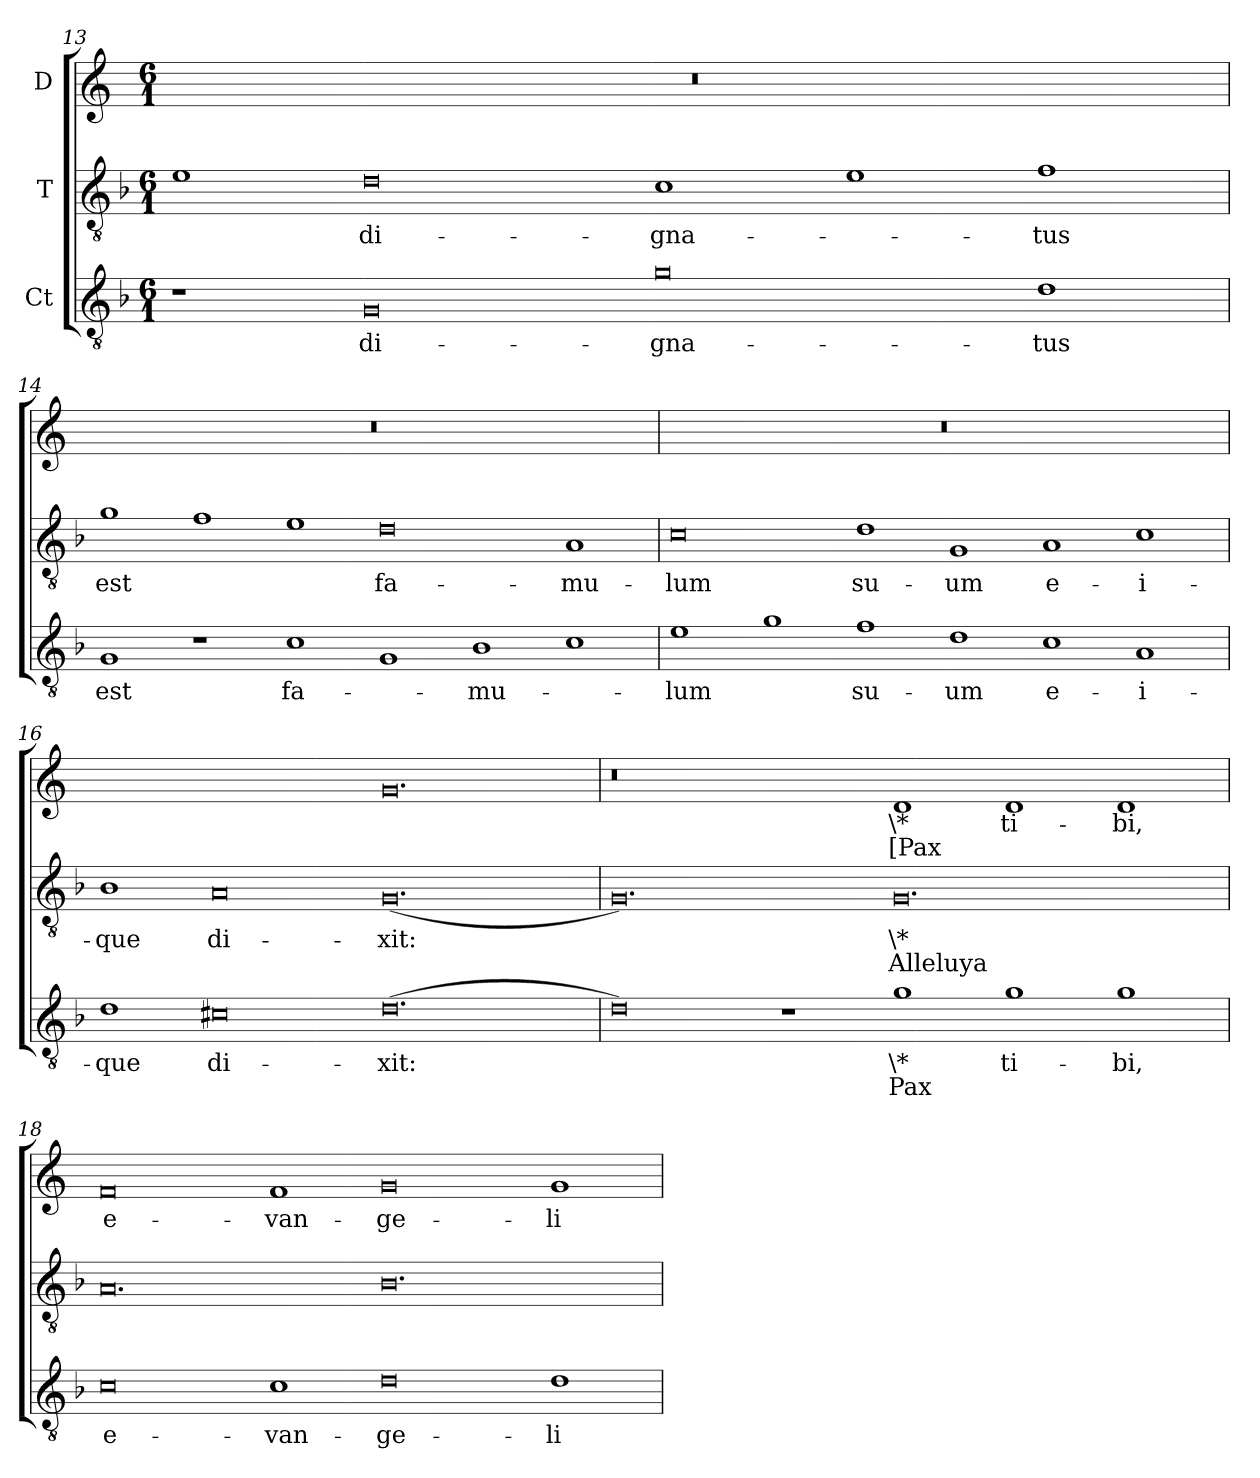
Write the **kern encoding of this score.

**kern	**text	**text	**kern	**text	**text	**kern	**text	**text
*part3	*part3	*part3	*part2	*part2	*part2	*part1	*part1	*part1
*staff3	*staff3	*staff3	*staff2	*staff2	*staff2	*staff1	*staff1	*staff1
*I"Ct	*	*	*I"T	*	*	*I"D	*	*
!!LO:LB:g=z
*clefGv2	*	*	*clefGv2	*	*	*clefG2	*	*
*ITrd7c12	*	*	*ITrd7c12	*	*	*	*	*
*k[b-]	*	*	*k[b-]	*	*	*k[]	*	*
*F:	*	*	*F:	*	*	*C:	*	*
*M6/1	*	*	*M6/1	*	*	*M6/1	*	*
=13	=13	=13	=13	=13	=13	=13	=13	=13
!	!	!	!	!	!	!LO:N:vis=1	!	!
1r	.	.	1Ei\	.	.	00.r	.	.
!	!LO:LY:b:color=#000000	!	!	!	!	!	!	!
!	!	!	!	!LO:LY:b:color=#000000	!	!	!	!
0GGi/	di-	.	0Di\	di-	.	.	.	.
!	!LO:LY:b:color=#000000	!	!	!	!	!	!	!
!	!	!	!	!LO:LY:b:color=#000000	!	!	!	!
0Gi\	-gna-	.	1Ci\	-gna-	.	.	.	.
.	.	.	1Ei\	.	.	.	.	.
!	!LO:LY:b:color=#000000	!	!	!	!	!	!	!
!	!	!	!	!LO:LY:b:color=#000000	!	!	!	!
1Di\	-tus	.	1Fi\	-tus	.	.	.	.
=14	=14	=14	=14	=14	=14	=14	=14	=14
!	!LO:LY:b:color=#000000	!	!	!	!	!	!	!
!	!	!	!	!LO:LY:b:color=#000000	!	!LO:N:vis=1	!	!
1GGi/	est	.	1Gi\	est	.	00.r	.	.
1r	.	.	1Fi\	.	.	.	.	.
!	!LO:LY:b:color=#000000	!	!	!	!	!	!	!
1Ci\	fa-	.	1Ei\	.	.	.	.	.
!	!	!	!	!LO:LY:b:color=#000000	!	!	!	!
1GGi/	.	.	0Di\	fa-	.	.	.	.
!	!LO:LY:b:color=#000000	!	!	!	!	!	!	!
1BB-i/	-mu-	.	.	.	.	.	.	.
!	!	!	!	!LO:LY:b:color=#000000	!	!	!	!
1Ci\	.	.	1AAi/	-mu-	.	.	.	.
=15	=15	=15	=15	=15	=15	=15	=15	=15
!	!LO:LY:b:color=#000000	!	!	!	!	!	!	!
!	!	!	!	!LO:LY:b:color=#000000	!	!LO:N:vis=1	!	!
1Ei\	-lum	.	0Ci\	-lum	.	00.r	.	.
1Gi\	.	.	.	.	.	.	.	.
!	!LO:LY:b:color=#000000	!	!	!	!	!	!	!
!	!	!	!	!LO:LY:b:color=#000000	!	!	!	!
1Fi\	su-	.	1Di\	su-	.	.	.	.
!	!LO:LY:b:color=#000000	!	!	!	!	!	!	!
!	!	!	!	!LO:LY:b:color=#000000	!	!	!	!
1Di\	-um	.	1GGi/	-um	.	.	.	.
!	!LO:LY:b:color=#000000	!	!	!	!	!	!	!
!	!	!	!	!LO:LY:b:color=#000000	!	!	!	!
1Ci\	e-	.	1AAi/	e-	.	.	.	.
!	!LO:LY:b:color=#000000	!	!	!	!	!	!	!
!	!	!	!	!LO:LY:b:color=#000000	!	!	!	!
1AAi/	-i-	.	1Ci\	-i-	.	.	.	.
=16	=16	=16	=16	=16	=16	=16	=16	=16
!	!LO:LY:b:color=#000000	!	!	!	!	!	!	!
!	!	!	!	!LO:LY:b:color=#000000	!	!	!	!
1Di\	-que	.	1BB-i/	-que	.	0.ryy	.	.
!	!LO:LY:b:color=#000000	!	!	!	!	!	!	!
!	!	!	!	!LO:LY:b:color=#000000	!	!	!	!
0C#Xi\	di-	.	0AAi/	di-	.	.	.	.
!	!LO:LY:b:color=#000000	!	!	!	!	!	!	!
!	!	!	!	!LO:LY:b:color=#000000	!	!	!	!
(0.Di\	-xit:	.	(0.GGi/	-xit:	.	0.gi/	.	.
!!LO:LB:g=z
=17	=17	=17	=17	=17	=17	=17	=17	=17
0Di\)	.	.	0.GGi/)	.	.	0.r	.	.
1r	.	.	.	.	.	.	.	.
!	!LO:LY:a:color=#000000	!LO:LY:b:color=#000000	!	!	!	!	!	!
!	!	!	!	!LO:LY:color=#000000	!LO:LY:b:color=#000000	!	!	!
!	!	!	!	!	!	!	!LO:LY:color=#000000	!LO:LY:b:color=#000000
1Gi\	\*	Pax	0.GGi/	\*	Alleluya	1di/	\*	[Pax
!	!LO:LY:b:color=#000000	!	!	!	!	!	!	!
!	!	!	!	!	!	!	!LO:LY:b:color=#000000	!
1Gi\	ti-	.	.	.	.	1di/	ti-	.
!	!LO:LY:b:color=#000000	!	!	!	!	!	!	!
!	!	!	!	!	!	!	!LO:LY:b:color=#000000	!
1Gi\	-bi,	.	.	.	.	1di/	-bi,	.
=18	=18	=18	=18	=18	=18	=18	=18	=18
!	!LO:LY:b:color=#000000	!	!	!	!	!	!	!
!	!	!	!	!	!	!	!LO:LY:b:color=#000000	!
0Ci\	e-	.	0.AAi/	.	.	0fi/	e-	.
!	!LO:LY:b:color=#000000	!	!	!	!	!	!	!
!	!	!	!	!	!	!	!LO:LY:b:color=#000000	!
1Ci\	-van-	.	.	.	.	1fi/	-van-	.
!	!LO:LY:b:color=#000000	!	!	!	!	!	!	!
!	!	!	!	!	!	!	!LO:LY:b:color=#000000	!
0Di\	-ge-	.	0.BB-i/	.	.	0gi/	-ge-	.
!	!LO:LY:b:color=#000000	!	!	!	!	!	!	!
!	!	!	!	!	!	!	!LO:LY:b:color=#000000	!
1Di\	-li-	.	.	.	.	1gi/	-li-	.
=	=	=	=	=	=	=	=	=
*-	*-	*-	*-	*-	*-	*-	*-	*-
